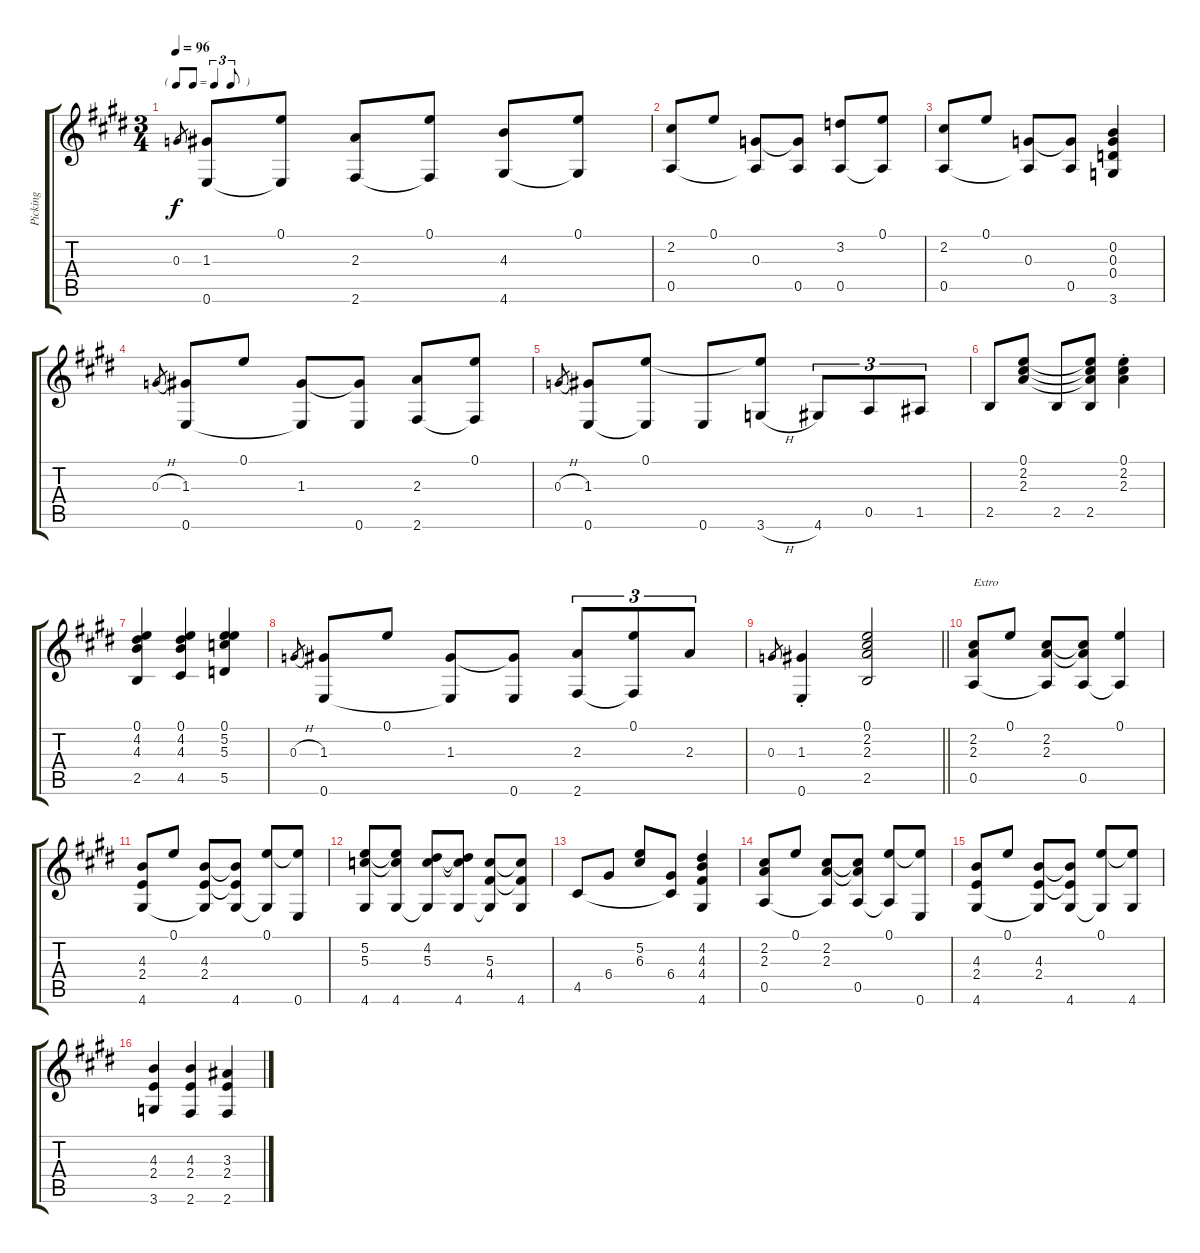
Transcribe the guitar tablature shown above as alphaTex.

\track ("Picking" "Picking") {instrument acousticguitarnylon}
\staff {score tabs}
\tuning (E4 B3 G3 D3 A2 E2) {hide}
\ts (3 4)
\tf triplet8th
\tempo 96
\clef g2
\ks e
0.3.8{gr dy f} (1.3 0.6).8 (0.1 0.6{t}).8 (2.3 2.6).8 (0.1 2.6{t}).8 (4.3 4.6).8 (0.1 4.6{t}).8 |
(2.2 0.5).8 0.1.8 (0.3 0.5{t}).8 (0.3{t} 0.5).8 (3.2 0.5).8 (0.1 0.5{t}).8 |
(2.2 0.5).8 0.1.8 (0.3 0.5{t}).8 (0.3{t} 0.5).8 (0.2 0.3 0.4 3.6).4 |
0.3{h}.8{gr} (1.3 0.6).8 0.1.8 (1.3 0.6{t}).8 (1.3{t} 0.6).8 (2.3 2.6).8 (0.1 2.6{t}).8 |
0.3{h}.8{gr} (1.3 0.6).8 (0.1 0.6{t}).8 0.6.8 (0.1{t} 3.6{h}).8 4.6.8{tu (3 2)} 0.5.8{tu (3 2)} 1.5.8{tu (3 2)} |
2.5.8 (0.1 2.2 2.3).8 2.5.8 (0.1{t} 2.2{t} 2.3{t} 2.5).8 (0.1{st} 2.2 2.3).4 |
(0.1 4.2 4.3 2.5).4 (0.1 4.2 4.3 4.5).4 (0.1 5.2 5.3 5.5).4 |
0.3{h}.8{gr} (1.3 0.6).8 0.1.8 (1.3 0.6{t}).8 (1.3{t} 0.6).8 (2.3 2.6).8{tu (3 2)} (0.1 2.6{t}).8{tu (3 2)} 2.3.8{tu (3 2)} |
\barLineRight lightlight
0.3.8{gr} (1.3{st} 0.6).4 (0.1 2.2 2.3 2.5).2 |
(2.2 2.3 0.5).8{txt "Extro"} 0.1.8 (2.2 2.3 0.5{t}).8 (2.2{t} 2.3{t} 0.5).8 (0.1 0.5{t}).4 |
(4.3 2.4 4.6).8 0.1.8 (4.3 2.4 4.6{t}).8 (4.3{t} 2.4{t} 4.6).8 (0.1 4.6{t}).8 (0.1{t} 0.6).8 |
(5.2 5.3 4.6).8 (5.2{t} 5.3{t} 4.6).8 (4.2 5.3 4.6{t}).8 (4.2{t} 5.3{t} 4.6).8 (5.3 4.4 4.6{t}).8 (5.3{t} 4.4{t} 4.6).8 |
4.5.8 6.4.8 (5.2 6.3).8 (6.4 4.5{t}).8 (4.2 4.3 4.4 4.6).4 |
(2.2 2.3 0.5).8 0.1.8 (2.2 2.3 0.5{t}).8 (2.2{t} 2.3{t} 0.5).8 (0.1 0.5{t}).8 (0.1{t} 0.6).8 |
(4.3 2.4 4.6).8 0.1.8 (4.3 2.4 4.6{t}).8 (4.3{t} 2.4{t} 4.6).8 (0.1 4.6{t}).8 (0.1{t} 4.6).8 |
(4.3 2.4 3.6).4 (4.3 2.4 2.6).4 (3.3 2.4 2.6).4
